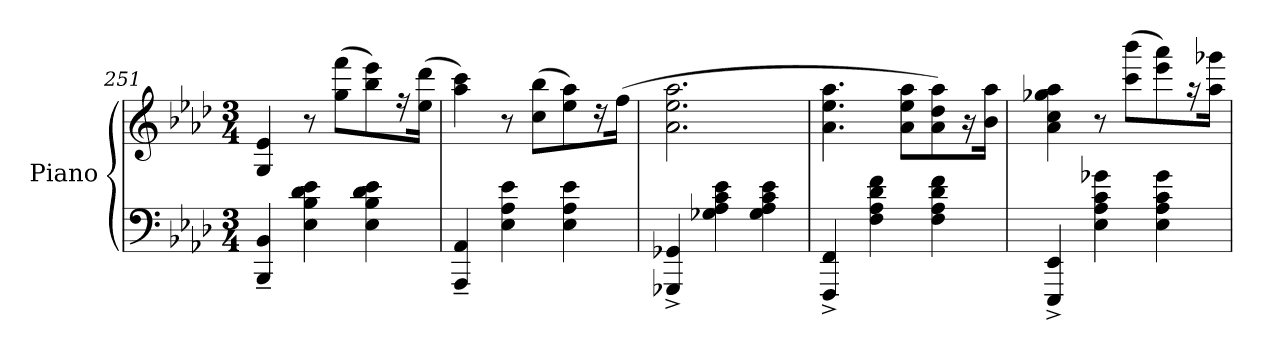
**kern	**kern
*part1	*part1
*staff2	*staff1
*I"Piano	*
*I'Pno	*
*clefF4	*clefG2
*k[b-e-a-d-]	*k[b-e-a-d-]
*M3/4	*M3/4
=251	=251
4BBB-/~ 4BB-/~	4G/ 4e-/
4E-\ 4B-\ 4d-\ 4e-\	8r
.	(8gg\ 8fff\L
4E-\ 4B-\ 4d-\ 4e-\	8bb-\ 8eee-\)
.	16rff
.	(16ee-\ 16ddd-\Jk
!!LO:LB:g=z
=252	=252
4AAA-/~ 4AA-/~	4aa-\ 4ccc\)
4E-\ 4A-\ 4e-\	8r
.	(8cc\ 8bb-\L
4E-\ 4A-\ 4e-\	8ee-\ 8aa-\)
.	16rdd
.	(16ff\Jk
=253	=253
4GGG-X/^ 4GG-X/^	2.a-\ 2.ee-\ 2.aa-\
4G-X\ 4A-\ 4c\ 4e-\	.
4G-\ 4A-\ 4c\ 4e-\	.
=254	=254
4FFF/^ 4FF/^	4.a-\ 4.ee-\ 4.aa-\
4F\ 4A-\ 4d-\ 4f\	.
.	8a-\ 8ee-\ 8aa-\L
4F\ 4A-\ 4d-\ 4f\	8a-\ 8dd-\ 8aa-\)
.	16r
.	16b-\ 16aa-\Jk
=255	=255
4EEE-/^ 4EE-/^	4a-\ 4cc\ 4gg-X\ 4aa-\
4E-\ 4A-\ 4c\ 4g-X\	8r
.	(8ccc\ 8bbb-\L
4E-\ 4A-\ 4c\ 4g-\	8eee-\ 8aaa-\)
.	16raa
.	16aa-\ 16ggg-X\Jk
=	=
*-	*-
